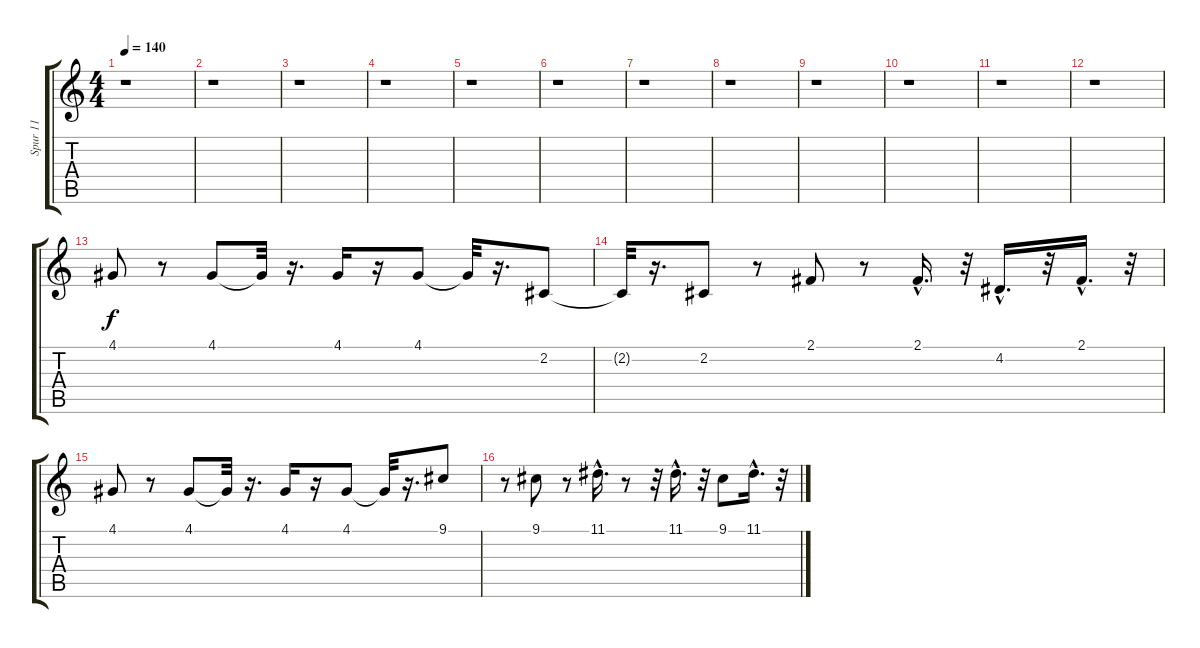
\track ("Spur 11" "Spur 11") {instrument lead6voice}
\staff {score tabs}
\tuning (E4 B3 G3 D3 A2 E2) {hide}
\ts (4 4)
\tempo 140
\clef g2
\ks c
r.1{dy f} |
r.1 |
r.1 |
r.1 |
r.1 |
r.1 |
r.1 |
r.1 |
r.1 |
r.1 |
r.1 |
r.1 |
4.1.8 r.8 4.1.8 4.1{t}.32 r.16{d} 4.1.16 r.16 4.1.8 4.1{t}.32 r.16{d} 2.2.8 |
2.2{t}.32 r.16{d} 2.2.8 r.8 2.1.8 r.8 2.1{hac}.16{d} r.32 4.2{hac}.16{d} r.32 2.1{hac}.16{d} r.32 |
4.1.8 r.8 4.1.8 4.1{t}.32 r.16{d} 4.1.16 r.16 4.1.8 4.1{t}.32 r.16{d} 9.1.8 |
r.8 9.1.8 r.8 11.1{hac}.16{d} r.8 r.32 11.1{hac}.16{d} r.32 9.1.8 11.1{hac}.16{d} r.32
